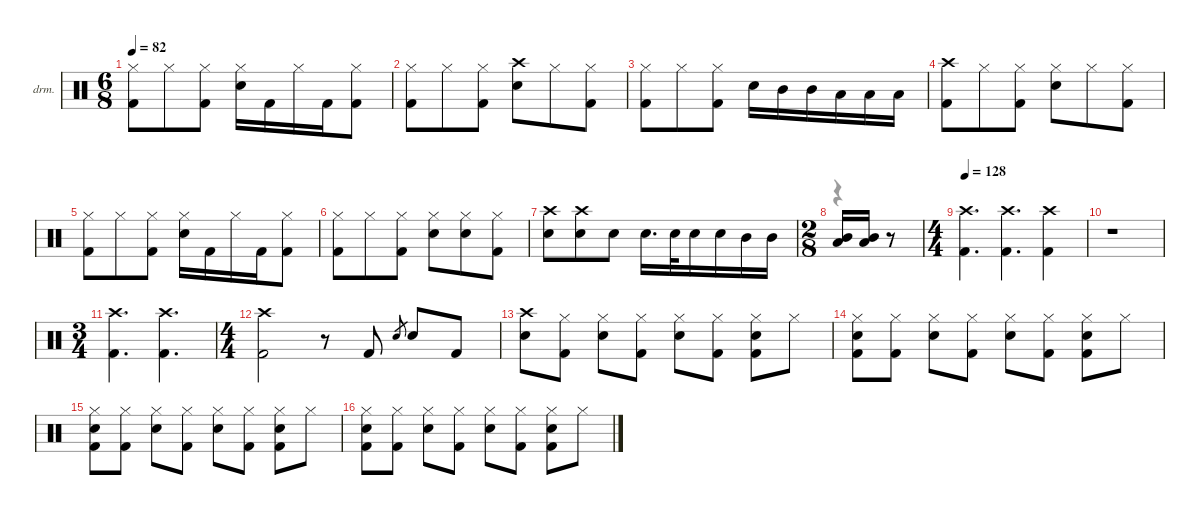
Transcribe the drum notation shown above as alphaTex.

\defaultSystemsLayout 4
\hideDynamics
\bracketExtendMode nobrackets
\firstSystemTrackNameOrientation horizontal
\otherSystemsTrackNameOrientation horizontal
\track ("Drums" "drm.") {instrument percussion}
\staff {score}
\articulation defaults
\voice
\ts (6 8)
\tempo 82
\clef neutral
\ks c
("Hi-Hat (closed)" "Kick (hit) 2").8{dy f} "Hi-Hat (closed)".8 ("Hi-Hat (closed)" "Kick (hit) 2").8 ("Hi-Hat (closed)" "Snare (hit) 2").16 "Kick (hit) 2".16{dy ff} "Hi-Hat (closed)".16{dy f} "Kick (hit) 2".16{dy ff} ("Hi-Hat (closed)" "Kick (hit) 2").8{dy f} |
("Hi-Hat (closed)" "Kick (hit) 2").8 "Hi-Hat (closed)".8 ("Hi-Hat (closed)" "Kick (hit) 2").8 ("Crash high (hit)" "Snare (hit) 2").8{dy fff} "Hi-Hat (closed)".8{dy f} ("Hi-Hat (closed)" "Kick (hit) 2").8 |
("Hi-Hat (closed)" "Kick (hit) 2").8 "Hi-Hat (closed)".8 ("Hi-Hat (closed)" "Kick (hit) 2").8 "Snare (hit) 2".16 "Mid Tom (hit)".16{dy mf} "Mid Tom (hit)".16{dy f} "Low Tom (hit)".16{dy mf} "Low Tom (hit)".16{dy f} "Low Floor Tom (hit)".16{dy mf} |
("Crash high (hit)" "Kick (hit) 2").8{dy fff} "Hi-Hat (closed)".8{dy f} ("Hi-Hat (closed)" "Kick (hit) 2").8 ("Hi-Hat (closed)" "Snare (hit) 2").8 "Hi-Hat (closed)".8 ("Hi-Hat (closed)" "Kick (hit) 2").8 |
("Hi-Hat (closed)" "Kick (hit) 2").8 "Hi-Hat (closed)".8 ("Hi-Hat (closed)" "Kick (hit) 2").8 ("Hi-Hat (closed)" "Snare (hit) 2").16 "Kick (hit) 2".16{dy ff} "Hi-Hat (closed)".16{dy f} "Kick (hit) 2".16{dy ff} ("Hi-Hat (closed)" "Kick (hit) 2").8{dy f} |
("Hi-Hat (closed)" "Kick (hit) 2").8 "Hi-Hat (closed)".8 ("Hi-Hat (closed)" "Kick (hit) 2").8 ("Hi-Hat (closed)" "Snare (hit) 2").8 ("Hi-Hat (closed)" "Snare (hit) 2").8 ("Hi-Hat (closed)" "Kick (hit) 2").8 |
("Crash high (hit)" "Snare (hit) 2").8{dy fff} ("Crash high (hit)" "Snare (hit) 2").8 "Snare (hit) 2".8{dy f} "Snare (hit) 2".16{d} "Snare (hit) 2".32 "Snare (hit) 2".16 "Snare (hit) 2".16 "Mid Tom (hit)".16 "Mid Tom (hit)".16 |
\ts (2 8)
\beaming (8 2)
("Mid Tom (hit)" "Low Tom (hit)").16 ("Mid Tom (hit)" "Low Tom (hit)").16 r.8 |
\ts (4 4)
\beaming (8 2 2 2 2)
\tempo 128
("Crash high (hit)" "Kick (hit) 2").4{d dy fff} ("Crash high (hit)" "Kick (hit) 2").4{d} ("Crash high (hit)" "Kick (hit) 2").4 |
r.1 |
\ts (3 4)
\beaming (8 2 2 2)
("Crash high (hit)" "Kick (hit) 2").4{d} ("Crash high (hit)" "Kick (hit) 2").4{d} |
\ts (4 4)
\beaming (8 2 2 2 2)
("Crash high (hit)" "Kick (hit) 2").2 r.8 "Kick (hit) 2".8{dy f} "Snare (hit) 2".8{gr dy mf} "Snare (hit) 2".8{dy f} "Kick (hit) 2".8 |
("Crash high (hit)" "Snare (hit) 2").8{dy fff} ("Hi-Hat (closed)" "Kick (hit) 2").8{dy f} ("Hi-Hat (closed)" "Snare (hit) 2").8 ("Hi-Hat (closed)" "Kick (hit) 2").8 ("Hi-Hat (closed)" "Snare (hit) 2").8 ("Hi-Hat (closed)" "Kick (hit) 2").8 ("Hi-Hat (closed)" "Snare (hit) 2" "Kick (hit) 2").8 "Hi-Hat (closed)".8 |
("Hi-Hat (closed)" "Snare (hit) 2" "Kick (hit) 2").8 ("Hi-Hat (closed)" "Kick (hit) 2").8 ("Hi-Hat (closed)" "Snare (hit) 2").8 ("Hi-Hat (closed)" "Kick (hit) 2").8 ("Hi-Hat (closed)" "Snare (hit) 2").8 ("Hi-Hat (closed)" "Kick (hit) 2").8 ("Hi-Hat (closed)" "Snare (hit) 2" "Kick (hit) 2").8 "Hi-Hat (closed)".8 |
("Hi-Hat (closed)" "Snare (hit) 2" "Kick (hit) 2").8 ("Hi-Hat (closed)" "Kick (hit) 2").8 ("Hi-Hat (closed)" "Snare (hit) 2").8 ("Hi-Hat (closed)" "Kick (hit) 2").8 ("Hi-Hat (closed)" "Snare (hit) 2").8 ("Hi-Hat (closed)" "Kick (hit) 2").8 ("Hi-Hat (closed)" "Snare (hit) 2" "Kick (hit) 2").8 "Hi-Hat (closed)".8 |
("Hi-Hat (closed)" "Snare (hit) 2" "Kick (hit) 2").8 ("Hi-Hat (closed)" "Kick (hit) 2").8 ("Hi-Hat (closed)" "Snare (hit) 2").8 ("Hi-Hat (closed)" "Kick (hit) 2").8 ("Hi-Hat (closed)" "Snare (hit) 2").8 ("Hi-Hat (closed)" "Kick (hit) 2").8 ("Hi-Hat (closed)" "Snare (hit) 2" "Kick (hit) 2").8 "Hi-Hat (closed)".8
\voice
\clef neutral
\ottava regular
\simile none
\ks c
|
|
|
|
|
|
|
r.4{dy mf} |
|
|
|
|
|
|
|
